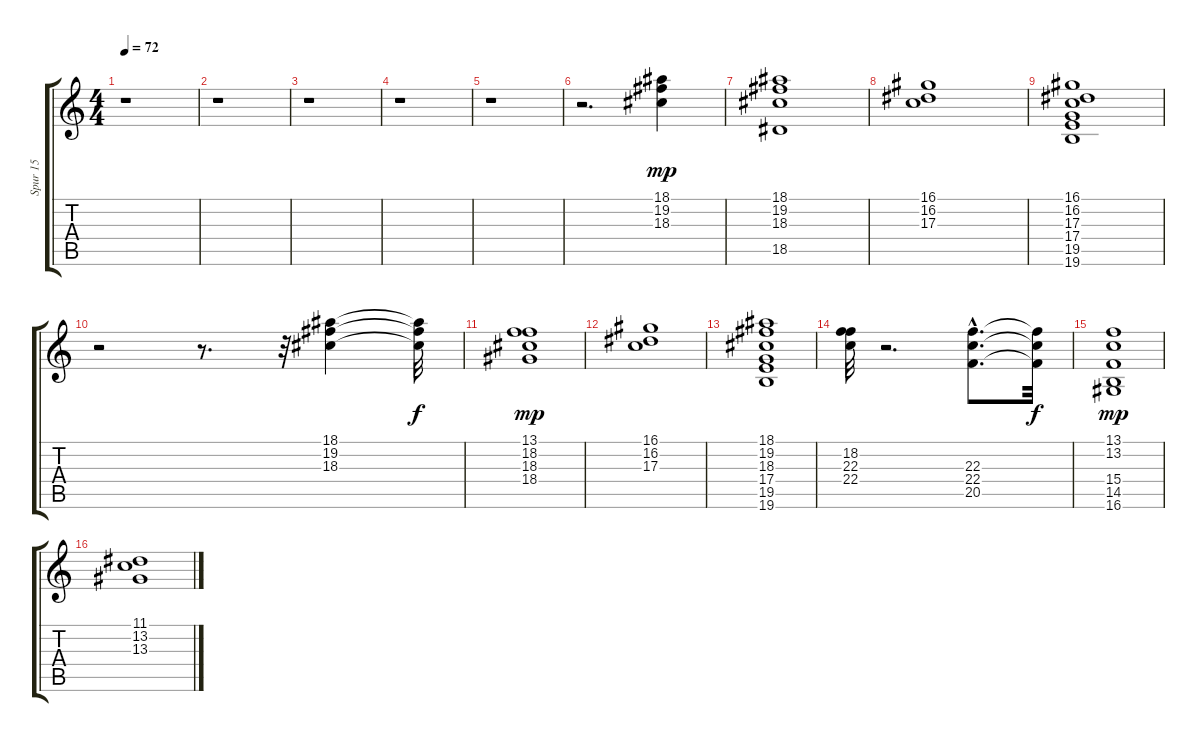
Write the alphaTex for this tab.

\track ("Spur 15" "Spur 15") {instrument pad5bowed}
\staff {score tabs}
\tuning (E4 B3 G3 D3 A2 E2) {hide}
\ts (4 4)
\tempo 72
\clef g2
\ks c
r.1{dy f} |
r.1 |
r.1 |
r.1 |
r.1 |
r.2{d} (18.1 19.2 18.3).4{dy mp} |
(18.1 19.2 18.3 18.5).1 |
(16.1 16.2 17.3).1 |
(16.1 16.2 17.3 17.4 19.5 19.6).1 |
r.2 r.8{d} r.32 (18.1 19.2 18.3).4 (18.1{t} 19.2{t} 18.3{t}).32{dy f} |
(13.1 18.2 18.3 18.4).1{dy mp} |
(16.1 16.2 17.3).1 |
(18.1 19.2 18.3 17.4 19.5 19.6).1 |
(18.2 22.3 22.4).32 r.2{d} (22.3{hac} 22.4{hac} 20.5{hac}).8{d} (22.3{t} 22.4{t} 20.5{t}).32{dy f} |
(13.1 13.2 15.4 14.5 16.6).1{dy mp} |
(11.1 13.2 13.3).1
